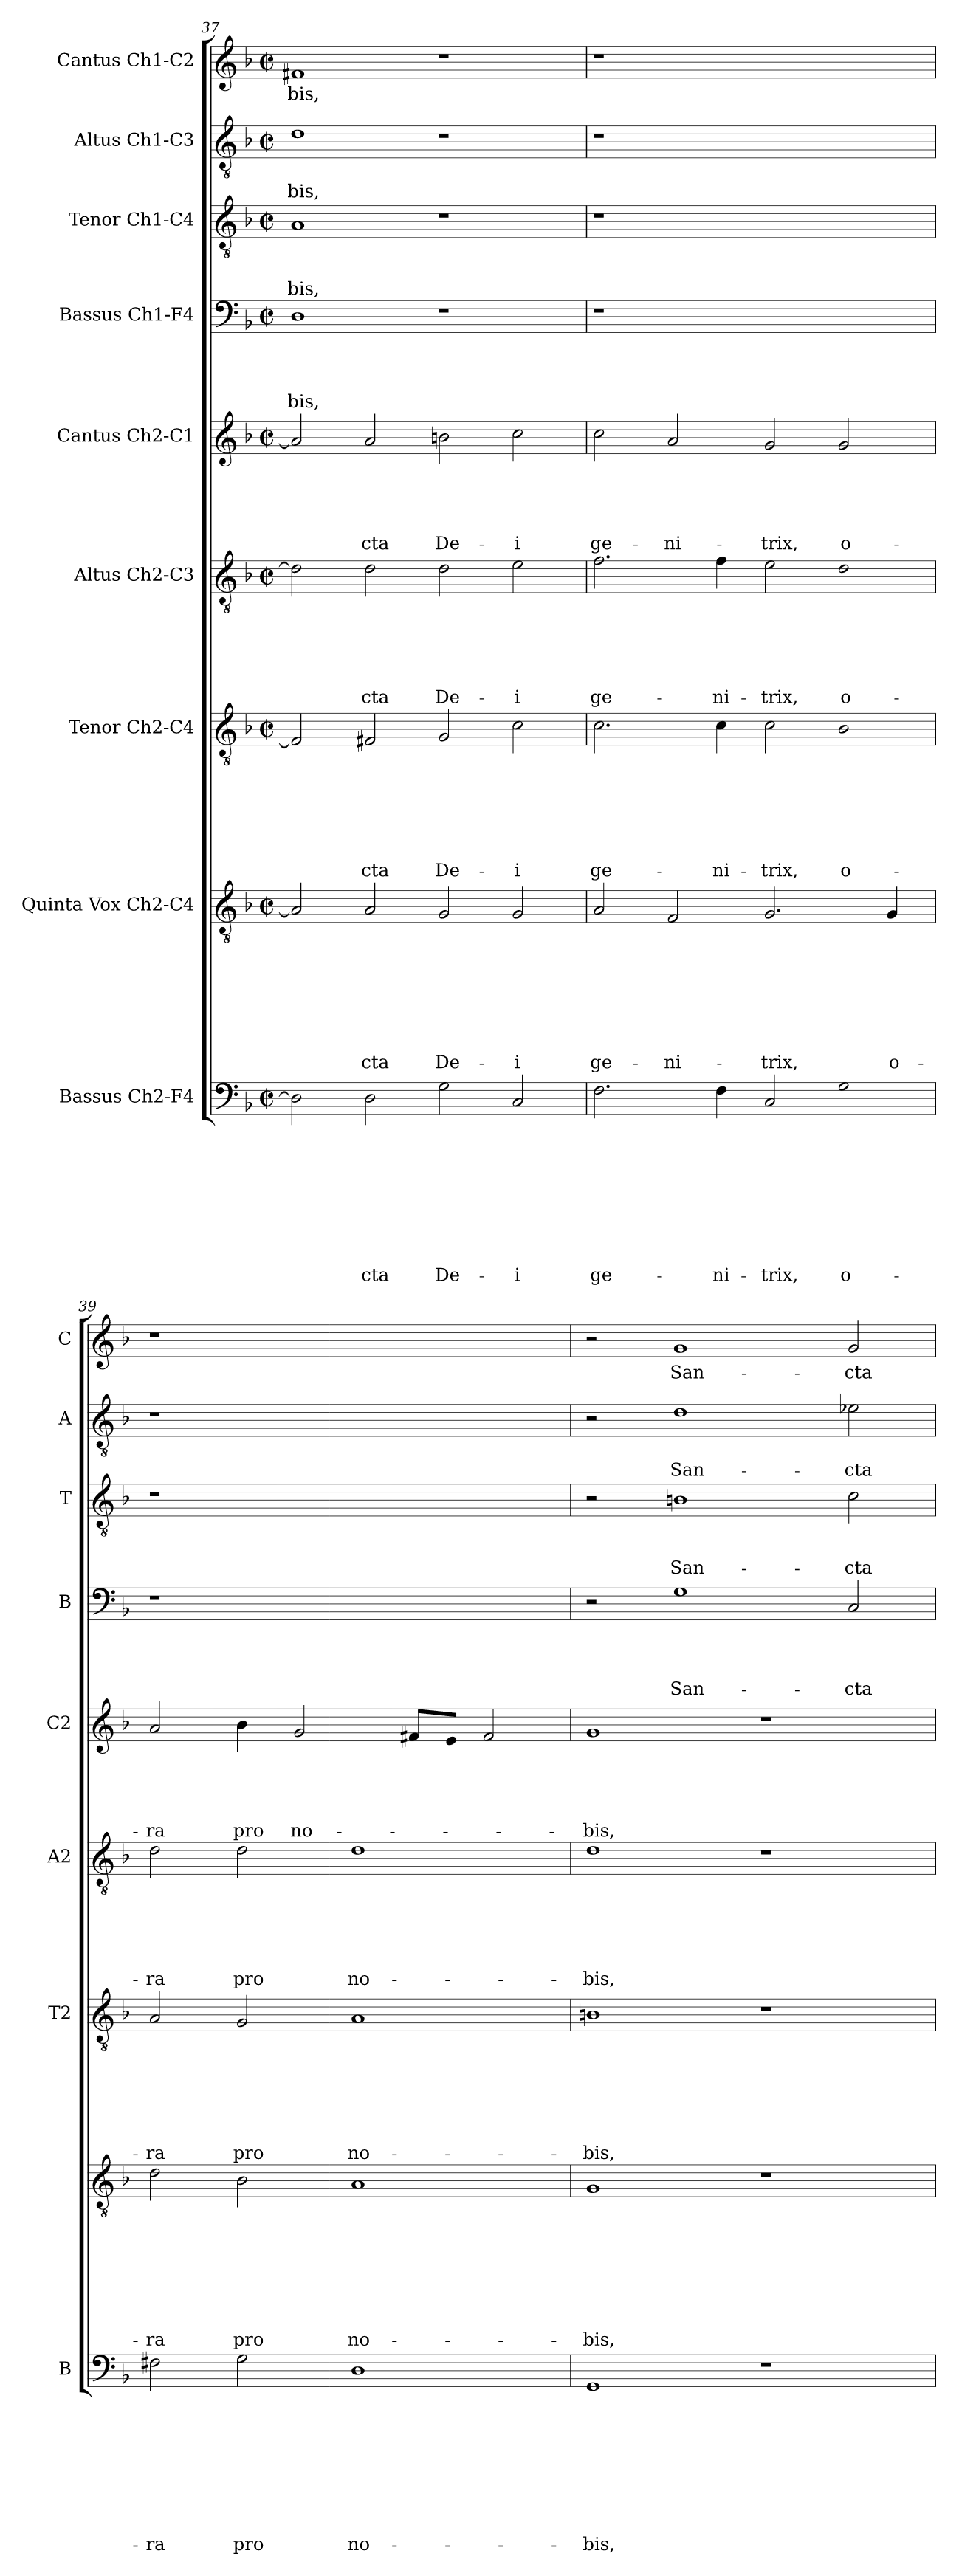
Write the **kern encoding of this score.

**kern	**text	**text	**text	**text	**text	**text	**text	**text	**text	**kern	**text	**text	**text	**text	**text	**text	**text	**text	**kern	**text	**text	**text	**text	**text	**text	**text	**kern	**text	**text	**text	**text	**text	**text	**kern	**text	**text	**text	**text	**text	**kern	**text	**text	**text	**text	**kern	**text	**text	**text	**kern	**text	**text	**kern	**text
*part9	*part9	*part9	*part9	*part9	*part9	*part9	*part9	*part9	*part9	*part8	*part8	*part8	*part8	*part8	*part8	*part8	*part8	*part8	*part7	*part7	*part7	*part7	*part7	*part7	*part7	*part7	*part6	*part6	*part6	*part6	*part6	*part6	*part6	*part5	*part5	*part5	*part5	*part5	*part5	*part4	*part4	*part4	*part4	*part4	*part3	*part3	*part3	*part3	*part2	*part2	*part2	*part1	*part1
*staff9	*staff9	*staff9	*staff9	*staff9	*staff9	*staff9	*staff9	*staff9	*staff9	*staff8	*staff8	*staff8	*staff8	*staff8	*staff8	*staff8	*staff8	*staff8	*staff7	*staff7	*staff7	*staff7	*staff7	*staff7	*staff7	*staff7	*staff6	*staff6	*staff6	*staff6	*staff6	*staff6	*staff6	*staff5	*staff5	*staff5	*staff5	*staff5	*staff5	*staff4	*staff4	*staff4	*staff4	*staff4	*staff3	*staff3	*staff3	*staff3	*staff2	*staff2	*staff2	*staff1	*staff1
*I"Bassus Ch2-F4	*	*	*	*	*	*	*	*	*	*I"Quinta Vox Ch2-C4	*	*	*	*	*	*	*	*	*I"Tenor Ch2-C4	*	*	*	*	*	*	*	*I"Altus Ch2-C3	*	*	*	*	*	*	*I"Cantus Ch2-C1	*	*	*	*	*	*I"Bassus Ch1-F4	*	*	*	*	*I"Tenor Ch1-C4	*	*	*	*I"Altus Ch1-C3	*	*	*I"Cantus Ch1-C2	*
*I'B	*	*	*	*	*	*	*	*	*	*	*	*	*	*	*	*	*	*	*I'T2	*	*	*	*	*	*	*	*I'A2	*	*	*	*	*	*	*I'C2	*	*	*	*	*	*I'B	*	*	*	*	*I'T	*	*	*	*I'A	*	*	*I'C	*
!!LO:PB:g=z
*clefF4	*	*	*	*	*	*	*	*	*	*clefGv2	*	*	*	*	*	*	*	*	*clefGv2	*	*	*	*	*	*	*	*clefGv2	*	*	*	*	*	*	*clefG2	*	*	*	*	*	*clefF4	*	*	*	*	*clefGv2	*	*	*	*clefGv2	*	*	*clefG2	*
*k[b-]	*	*	*	*	*	*	*	*	*	*k[b-]	*	*	*	*	*	*	*	*	*k[b-]	*	*	*	*	*	*	*	*k[b-]	*	*	*	*	*	*	*k[b-]	*	*	*	*	*	*k[b-]	*	*	*	*	*k[b-]	*	*	*	*k[b-]	*	*	*k[b-]	*
*F:	*	*	*	*	*	*	*	*	*	*F:	*	*	*	*	*	*	*	*	*F:	*	*	*	*	*	*	*	*F:	*	*	*	*	*	*	*F:	*	*	*	*	*	*F:	*	*	*	*	*F:	*	*	*	*F:	*	*	*F:	*
*M2/2	*	*	*	*	*	*	*	*	*	*M2/2	*	*	*	*	*	*	*	*	*M2/2	*	*	*	*	*	*	*	*M2/2	*	*	*	*	*	*	*M2/2	*	*	*	*	*	*M2/2	*	*	*	*	*M2/2	*	*	*	*M2/2	*	*	*M2/2	*
*met(c|)	*	*	*	*	*	*	*	*	*	*met(c|)	*	*	*	*	*	*	*	*	*met(c|)	*	*	*	*	*	*	*	*met(c|)	*	*	*	*	*	*	*met(c|)	*	*	*	*	*	*met(c|)	*	*	*	*	*met(c|)	*	*	*	*met(c|)	*	*	*met(c|)	*
=37	=37	=37	=37	=37	=37	=37	=37	=37	=37	=37	=37	=37	=37	=37	=37	=37	=37	=37	=37	=37	=37	=37	=37	=37	=37	=37	=37	=37	=37	=37	=37	=37	=37	=37	=37	=37	=37	=37	=37	=37	=37	=37	=37	=37	=37	=37	=37	=37	=37	=37	=37	=37	=37
!	!	!	!	!	!	!	!	!	!	!	!	!	!	!	!	!	!	!	!	!	!	!	!	!	!	!	!	!	!	!	!	!	!	!	!	!	!	!	!	!	!	!	!	!LO:LY:b	!	!	!	!LO:LY:b	!	!	!LO:LY:b	!	!LO:LY:b
2D\]	.	.	.	.	.	.	.	.	.	2A/]	.	.	.	.	.	.	.	.	2F#/]	.	.	.	.	.	.	.	2d\]	.	.	.	.	.	.	2a/]	.	.	.	.	.	1D	.	.	.	-bis,	1A	.	.	-bis,	1d	.	-bis,	1f#X	-bis,
!	!	!	!	!	!	!	!	!	!LO:LY:b	!	!	!	!	!	!	!	!	!LO:LY:b	!	!	!	!	!	!	!	!LO:LY:b	!	!	!	!	!	!	!LO:LY:b	!	!	!	!	!	!LO:LY:b	!	!	!	!	!	!	!	!	!	!	!	!	!	!
2D\	.	.	.	.	.	.	.	.	-cta	2A/	.	.	.	.	.	.	.	-cta	2F#X/	.	.	.	.	.	.	-cta	2d\	.	.	.	.	.	-cta	2a/	.	.	.	.	-cta	.	.	.	.	.	.	.	.	.	.	.	.	.	.
!	!	!	!	!	!	!	!	!	!LO:LY:b	!	!	!	!	!	!	!	!	!LO:LY:b	!	!	!	!	!	!	!	!LO:LY:b	!	!	!	!	!	!	!LO:LY:b	!	!	!	!	!	!LO:LY:b	!	!	!	!	!	!	!	!	!	!	!	!	!	!
2G\	.	.	.	.	.	.	.	.	De-	2G/	.	.	.	.	.	.	.	De-	2G/	.	.	.	.	.	.	De-	2d\	.	.	.	.	.	De-	2bn\	.	.	.	.	De-	1r	.	.	.	.	1r	.	.	.	1r	.	.	1r	.
!	!	!	!	!	!	!	!	!	!LO:LY:b	!	!	!	!	!	!	!	!	!LO:LY:b	!	!	!	!	!	!	!	!LO:LY:b	!	!	!	!	!	!	!LO:LY:b	!	!	!	!	!	!LO:LY:b	!	!	!	!	!	!	!	!	!	!	!	!	!	!
2C/	.	.	.	.	.	.	.	.	-i	2G/	.	.	.	.	.	.	.	-i	2c\	.	.	.	.	.	.	-i	2e\	.	.	.	.	.	-i	2cc\	.	.	.	.	-i	.	.	.	.	.	.	.	.	.	.	.	.	.	.
=38	=38	=38	=38	=38	=38	=38	=38	=38	=38	=38	=38	=38	=38	=38	=38	=38	=38	=38	=38	=38	=38	=38	=38	=38	=38	=38	=38	=38	=38	=38	=38	=38	=38	=38	=38	=38	=38	=38	=38	=38	=38	=38	=38	=38	=38	=38	=38	=38	=38	=38	=38	=38	=38
!	!	!	!	!	!	!	!	!	!LO:LY:b	!	!	!	!	!	!	!	!	!LO:LY:b	!	!	!	!	!	!	!	!LO:LY:b	!	!	!	!	!	!	!LO:LY:b	!	!	!	!	!	!LO:LY:b	!	!	!	!	!	!	!	!	!	!	!	!	!	!
2.F\	.	.	.	.	.	.	.	.	ge-	2A/	.	.	.	.	.	.	.	ge-	2.c\	.	.	.	.	.	.	ge-	2.f\	.	.	.	.	.	ge-	2cc\	.	.	.	.	ge-	1r	.	.	.	.	1r	.	.	.	1r	.	.	1r	.
!	!	!	!	!	!	!	!	!	!	!	!	!	!	!	!	!	!	!LO:LY:b	!	!	!	!	!	!	!	!	!	!	!	!	!	!	!	!	!	!	!	!	!LO:LY:b	!	!	!	!	!	!	!	!	!	!	!	!	!	!
.	.	.	.	.	.	.	.	.	.	2F/	.	.	.	.	.	.	.	-ni-	.	.	.	.	.	.	.	.	.	.	.	.	.	.	.	2a/	.	.	.	.	-ni-	.	.	.	.	.	.	.	.	.	.	.	.	.	.
!	!	!	!	!	!	!	!	!	!LO:LY:b	!	!	!	!	!	!	!	!	!	!	!	!	!	!	!	!	!LO:LY:b	!	!	!	!	!	!	!LO:LY:b	!	!	!	!	!	!	!	!	!	!	!	!	!	!	!	!	!	!	!	!
4F\	.	.	.	.	.	.	.	.	-ni-	.	.	.	.	.	.	.	.	.	4c\	.	.	.	.	.	.	-ni-	4f\	.	.	.	.	.	-ni-	.	.	.	.	.	.	.	.	.	.	.	.	.	.	.	.	.	.	.	.
!	!	!	!	!	!	!	!	!	!LO:LY:b	!	!	!	!	!	!	!	!	!LO:LY:b	!	!	!	!	!	!	!	!LO:LY:b	!	!	!	!	!	!	!LO:LY:b	!	!	!	!	!	!LO:LY:b	!	!	!	!	!	!	!	!	!	!	!	!	!	!
2C/	.	.	.	.	.	.	.	.	-trix,	2.G/	.	.	.	.	.	.	.	-trix,	2c\	.	.	.	.	.	.	-trix,	2e\	.	.	.	.	.	-trix,	2g/	.	.	.	.	-trix,	1ryy	.	.	.	.	1ryy	.	.	.	1ryy	.	.	1ryy	.
!	!	!	!	!	!	!	!	!	!LO:LY:b	!	!	!	!	!	!	!	!	!	!	!	!	!	!	!	!	!LO:LY:b	!	!	!	!	!	!	!LO:LY:b	!	!	!	!	!	!LO:LY:b	!	!	!	!	!	!	!	!	!	!	!	!	!	!
2G\	.	.	.	.	.	.	.	.	o-	.	.	.	.	.	.	.	.	.	2B-\	.	.	.	.	.	.	o-	2d\	.	.	.	.	.	o-	2g/	.	.	.	.	o-	.	.	.	.	.	.	.	.	.	.	.	.	.	.
!	!	!	!	!	!	!	!	!	!	!	!	!	!	!	!	!	!	!LO:LY:b	!	!	!	!	!	!	!	!	!	!	!	!	!	!	!	!	!	!	!	!	!	!	!	!	!	!	!	!	!	!	!	!	!	!	!
.	.	.	.	.	.	.	.	.	.	4G/	.	.	.	.	.	.	.	o-	.	.	.	.	.	.	.	.	.	.	.	.	.	.	.	.	.	.	.	.	.	.	.	.	.	.	.	.	.	.	.	.	.	.	.
=39	=39	=39	=39	=39	=39	=39	=39	=39	=39	=39	=39	=39	=39	=39	=39	=39	=39	=39	=39	=39	=39	=39	=39	=39	=39	=39	=39	=39	=39	=39	=39	=39	=39	=39	=39	=39	=39	=39	=39	=39	=39	=39	=39	=39	=39	=39	=39	=39	=39	=39	=39	=39	=39
!	!	!	!	!	!	!	!	!	!LO:LY:b	!	!	!	!	!	!	!	!	!LO:LY:b	!	!	!	!	!	!	!	!LO:LY:b	!	!	!	!	!	!	!LO:LY:b	!	!	!	!	!	!LO:LY:b	!	!	!	!	!	!	!	!	!	!	!	!	!	!
2F#X\	.	.	.	.	.	.	.	.	-ra	2d\	.	.	.	.	.	.	.	-ra	2A/	.	.	.	.	.	.	-ra	2d\	.	.	.	.	.	-ra	2a/	.	.	.	.	-ra	1r	.	.	.	.	1r	.	.	.	1r	.	.	1r	.
!	!	!	!	!	!	!	!	!	!LO:LY:b	!	!	!	!	!	!	!	!	!LO:LY:b	!	!	!	!	!	!	!	!LO:LY:b	!	!	!	!	!	!	!LO:LY:b	!	!	!	!	!	!LO:LY:b	!	!	!	!	!	!	!	!	!	!	!	!	!	!
2G\	.	.	.	.	.	.	.	.	pro	2B-\	.	.	.	.	.	.	.	pro	2G/	.	.	.	.	.	.	pro	2d\	.	.	.	.	.	pro	4b-\	.	.	.	.	pro	.	.	.	.	.	.	.	.	.	.	.	.	.	.
!	!	!	!	!	!	!	!	!	!	!	!	!	!	!	!	!	!	!	!	!	!	!	!	!	!	!	!	!	!	!	!	!	!	!	!	!	!	!	!LO:LY:b	!	!	!	!	!	!	!	!	!	!	!	!	!	!
.	.	.	.	.	.	.	.	.	.	.	.	.	.	.	.	.	.	.	.	.	.	.	.	.	.	.	.	.	.	.	.	.	.	2g/	.	.	.	.	no-	.	.	.	.	.	.	.	.	.	.	.	.	.	.
!	!	!	!	!	!	!	!	!	!LO:LY:b	!	!	!	!	!	!	!	!	!LO:LY:b	!	!	!	!	!	!	!	!LO:LY:b	!	!	!	!	!	!	!LO:LY:b	!	!	!	!	!	!	!	!	!	!	!	!	!	!	!	!	!	!	!	!
1D	.	.	.	.	.	.	.	.	no-	1A	.	.	.	.	.	.	.	no-	1A	.	.	.	.	.	.	no-	1d	.	.	.	.	.	no-	.	.	.	.	.	.	1ryy	.	.	.	.	1ryy	.	.	.	1ryy	.	.	1ryy	.
.	.	.	.	.	.	.	.	.	.	.	.	.	.	.	.	.	.	.	.	.	.	.	.	.	.	.	.	.	.	.	.	.	.	8f#X/L	.	.	.	.	.	.	.	.	.	.	.	.	.	.	.	.	.	.	.
.	.	.	.	.	.	.	.	.	.	.	.	.	.	.	.	.	.	.	.	.	.	.	.	.	.	.	.	.	.	.	.	.	.	8e/J	.	.	.	.	.	.	.	.	.	.	.	.	.	.	.	.	.	.	.
.	.	.	.	.	.	.	.	.	.	.	.	.	.	.	.	.	.	.	.	.	.	.	.	.	.	.	.	.	.	.	.	.	.	2f#/	.	.	.	.	.	.	.	.	.	.	.	.	.	.	.	.	.	.	.
=40	=40	=40	=40	=40	=40	=40	=40	=40	=40	=40	=40	=40	=40	=40	=40	=40	=40	=40	=40	=40	=40	=40	=40	=40	=40	=40	=40	=40	=40	=40	=40	=40	=40	=40	=40	=40	=40	=40	=40	=40	=40	=40	=40	=40	=40	=40	=40	=40	=40	=40	=40	=40	=40
!	!	!	!	!	!	!	!	!	!LO:LY:b	!	!	!	!	!	!	!	!	!LO:LY:b	!	!	!	!	!	!	!	!LO:LY:b	!	!	!	!	!	!	!LO:LY:b	!	!	!	!	!	!LO:LY:b	!	!	!	!	!	!	!	!	!	!	!	!	!	!
1GG	.	.	.	.	.	.	.	.	-bis,	1G	.	.	.	.	.	.	.	-bis,	1Bn	.	.	.	.	.	.	-bis,	1d	.	.	.	.	.	-bis,	1g	.	.	.	.	-bis,	2r	.	.	.	.	2r	.	.	.	2r	.	.	2r	.
!	!	!	!	!	!	!	!	!	!	!	!	!	!	!	!	!	!	!	!	!	!	!	!	!	!	!	!	!	!	!	!	!	!	!	!	!	!	!	!	!	!	!	!	!LO:LY:b	!	!	!	!LO:LY:b	!	!	!LO:LY:b	!	!LO:LY:b
.	.	.	.	.	.	.	.	.	.	.	.	.	.	.	.	.	.	.	.	.	.	.	.	.	.	.	.	.	.	.	.	.	.	.	.	.	.	.	.	1G	.	.	.	San-	1Bn	.	.	San-	1d	.	San-	1g	San-
1r	.	.	.	.	.	.	.	.	.	1r	.	.	.	.	.	.	.	.	1r	.	.	.	.	.	.	.	1r	.	.	.	.	.	.	1r	.	.	.	.	.	.	.	.	.	.	.	.	.	.	.	.	.	.	.
!	!	!	!	!	!	!	!	!	!	!	!	!	!	!	!	!	!	!	!	!	!	!	!	!	!	!	!	!	!	!	!	!	!	!	!	!	!	!	!	!	!	!	!	!LO:LY:b	!	!	!	!LO:LY:b	!	!	!LO:LY:b	!	!LO:LY:b
.	.	.	.	.	.	.	.	.	.	.	.	.	.	.	.	.	.	.	.	.	.	.	.	.	.	.	.	.	.	.	.	.	.	.	.	.	.	.	.	2C/	.	.	.	-cta	2c\	.	.	-cta	2e-X\	.	-cta	2g/	-cta
=	=	=	=	=	=	=	=	=	=	=	=	=	=	=	=	=	=	=	=	=	=	=	=	=	=	=	=	=	=	=	=	=	=	=	=	=	=	=	=	=	=	=	=	=	=	=	=	=	=	=	=	=	=
*-	*-	*-	*-	*-	*-	*-	*-	*-	*-	*-	*-	*-	*-	*-	*-	*-	*-	*-	*-	*-	*-	*-	*-	*-	*-	*-	*-	*-	*-	*-	*-	*-	*-	*-	*-	*-	*-	*-	*-	*-	*-	*-	*-	*-	*-	*-	*-	*-	*-	*-	*-	*-	*-
